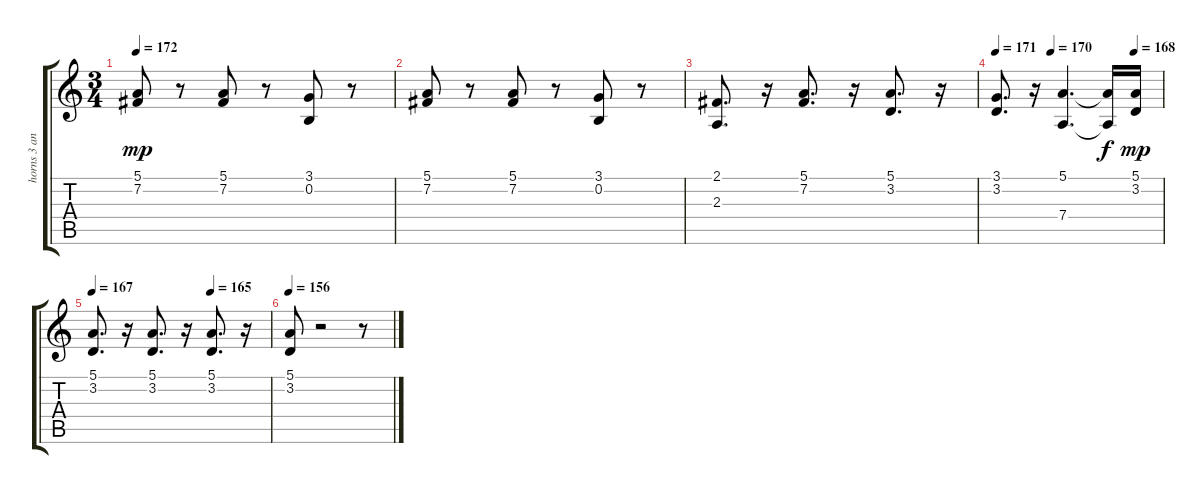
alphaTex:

\track ("horns 3 and 4" "horns 3 an") {instrument frenchhorn}
\staff {score tabs}
\tuning (E4 B3 G3 D3 A2 E2) {hide}
\ts (3 4)
\tempo 172
\clef g2
\ks c
(5.1 7.2).8{dy mp} r.8 (5.1 7.2).8 r.8 (3.1 0.2).8 r.8 |
(5.1 7.2).8 r.8 (5.1 7.2).8 r.8 (3.1 0.2).8 r.8 |
(2.1 2.3).8{d} r.16 (5.1 7.2).8{d} r.16 (5.1 3.2).8{d} r.16 |
\tempo 171
\tempo (170 0.3333333333333333)
\tempo (168 0.8333333333333334)
(3.1 3.2).8{d} r.16 (5.1 7.4).4{d} (5.1{t} 7.4{t}).16{dy f} (5.1 3.2).16{dy mp} |
\tempo 167
\tempo (165 0.6666666666666666)
(5.1 3.2).8{d} r.16 (5.1 3.2).8{d} r.16 (5.1 3.2).8{d} r.16 |
\tempo 156
(5.1 3.2).8 r.2 r.8
